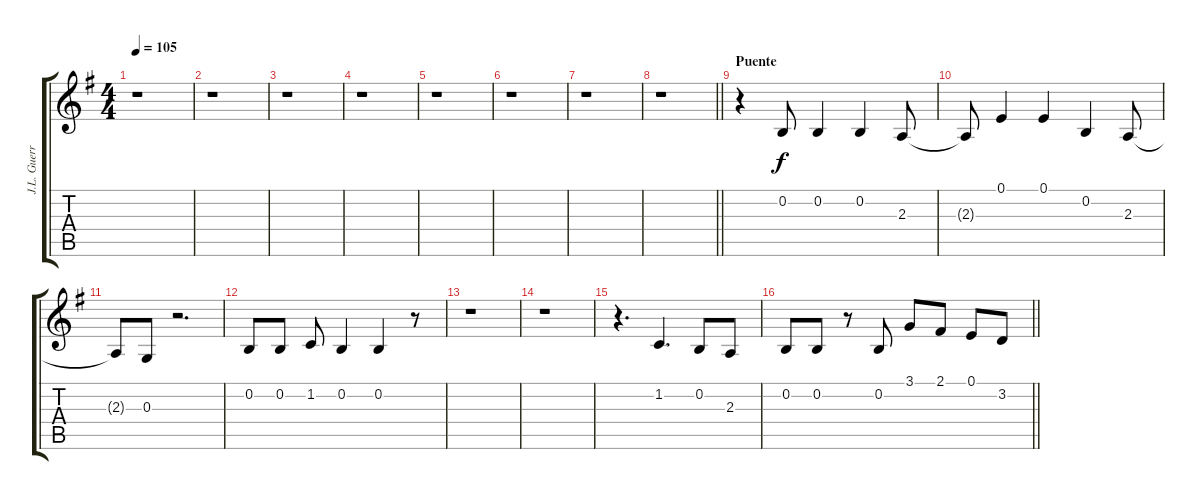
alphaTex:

\track ("J.L. Guerra - Voz" "J.L. Guerr") {instrument oboe}
\staff {score tabs}
\tuning (E4 B3 G3 D3 A2 E2) {hide}
\ts (4 4)
\tempo 105
\clef g2
\ks g
r.1{dy f} |
r.1 |
r.1 |
r.1 |
r.1 |
r.1 |
r.1 |
\barLineRight lightlight
r.1 |
\section ("" "Puente")
r.4 0.2.8 0.2.4 0.2.4 2.3.8 |
2.3{t}.8 0.1.4 0.1.4 0.2.4 2.3.8 |
2.3{t}.8 0.3.8 r.2{d} |
0.2.8 0.2.8 1.2.8 0.2.4 0.2.4 r.8 |
r.1 |
r.1 |
r.4{d} 1.2.4{d} 0.2.8 2.3.8 |
\barLineRight lightlight
0.2.8 0.2.8 r.8 0.2.8 3.1.8 2.1.8 0.1.8 3.2.8
